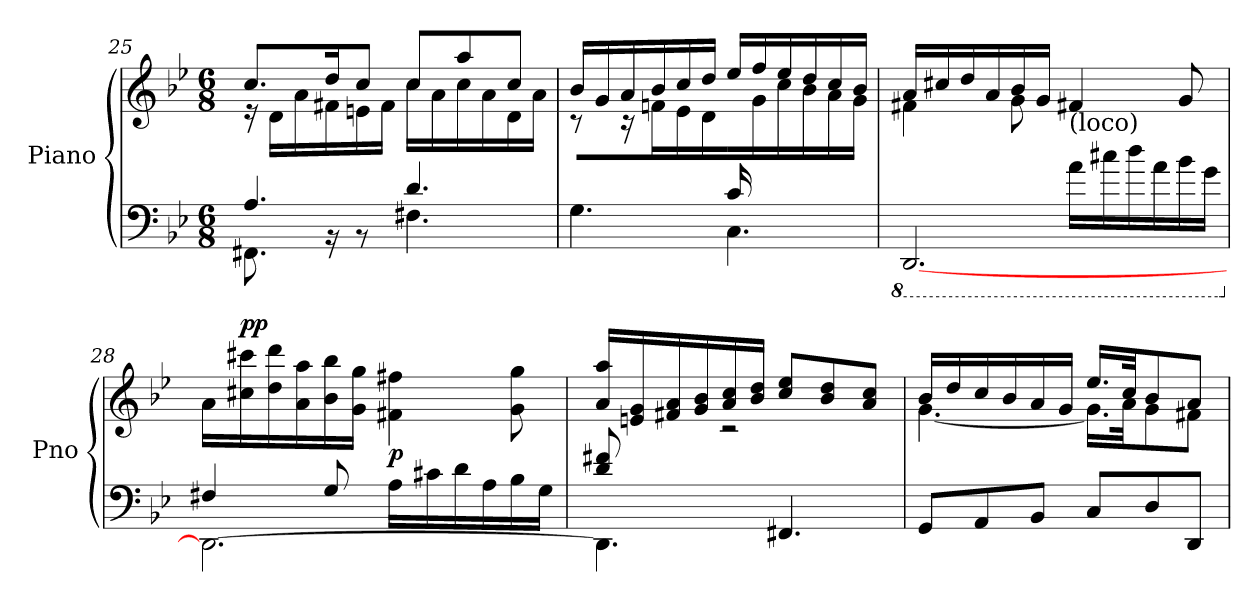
**kern	**kern	**dynam
*part1	*part1	*part1
*staff2	*staff1	*staff1/2
*I"Piano	*	*
*I'Pno	*	*
*clefF4	*clefG2	*
*k[b-e-]	*k[b-e-]	*
*B-:	*B-:	*
*M6/8	*M6/8	*
=25	=25	=25
*^	*^	*
4.A/	8.FF#X\	8.cc/L	16re	.
.	.	.	16d\LL	.
.	.	.	16a\	.
.	16rBB	16dd/K	16f#X\	.
.	8rBB	8cc/J	16en\	.
.	.	.	16f#\JJ	.
4.d/	4.F#X\	8cc/L	16cc\LL	.
.	.	.	16a\	.
.	.	8aa/	16cc\	.
.	.	.	16a\	.
.	.	8cc/J	16d\	.
.	.	.	16a\JJ	.
!!LO:LB:g=z	!!
=26	=26	=26	=26	=26
4.ryy	4.G\	16b-/LL	8rc	.
.	.	16g/	.	.
.	.	16a/	16rc	.
.	.	16b-/	16fn\LL	.
.	.	16cc/	16e-\	.
.	.	16dd/JJ	16d\JJ	.
16c/LL	4.C\	16ee-/LL	16ryy	.
4ryy	.	16ff/	16g\	.
.	.	16ee-/	16cc\	.
.	.	16dd/	16b-\	.
.	.	16cc/	16a\	.
16ryy	.	16b-/JJ	16g\JJ	.
=27	=27	=27	=27	=27
*8ba	*	*	*	*
4.ryy	[2.DDD/	16a/LL	4f#X\	.
.	.	16cc#X/	.	.
.	.	16dd/	.	.
.	.	16a/	.	.
.	.	16b-/	8g\	.
.	.	16g/JJ	.	.
!	!	!LO:TX:b:t=(loco)	!	!
16A\LL	.	4f#X/	4.ryy	.
16c#X\	.	.	.	.
16d\	.	.	.	.
16A\	.	.	.	.
16B-\	.	8g/	.	.
16G\JJ	.	.	.	.
*	*	*v	*v	*
=28	=28	=28	=28
*X8ba	*	*	*
2.DD\_	4F#X/	16a\LL	.
!	!	!	!LO:DY:a
.	.	16cc#X\ 16ccc#X\	pp
.	.	16dd\ 16ddd\	.
.	.	16a\ 16aa\	.
.	8G/	16b-\ 16bb-\	.
.	.	16g\ 16gg\JJ	.
!	!	!	!LO:DY:b
.	16A\LL	4f#X\ 4ff#X\	p
.	16c#X\	.	.
.	16d\	.	.
.	16A\	.	.
.	16B-\	8g\ 8gg\	.
.	16G\JJ	.	.
!!LO:LB:g=z
=29	=29	=29	=29
*	*	*^	*
8d/ 8f#X/	4.DD\]	16a/ 16aa/LL	4ryy	.
.	.	16en/ 16g/	.	.
2ryy	.	16f#/ 16a/	.	.
.	.	16g/ 16b-/	.	.
.	.	16a/ 16cc/	2r	.
.	.	16b-/ 16dd/JJ	.	.
.	4.FF#X/	8cc/ 8ee-/L	.	.
.	.	8b-/ 8dd/	.	.
8ryy	.	8a/ 8cc/J	.	.
*v	*v	*	*	*
=30	=30	=30	=30
8GG/L	16b-/LL	[4.g\	.
.	16dd/	.	.
8AA/	16cc/	.	.
.	16b-/	.	.
8BB-/J	16a/	.	.
.	16g/JJ	.	.
8C/L	16.ee-/LL	16.g\LL]	.
.	32cc/JK	32a\JK	.
8D/	8b-/	8g\	.
8DD/J	8a/J	8f#X\J	.
*	*v	*v	*
=	=	=
*-	*-	*-
